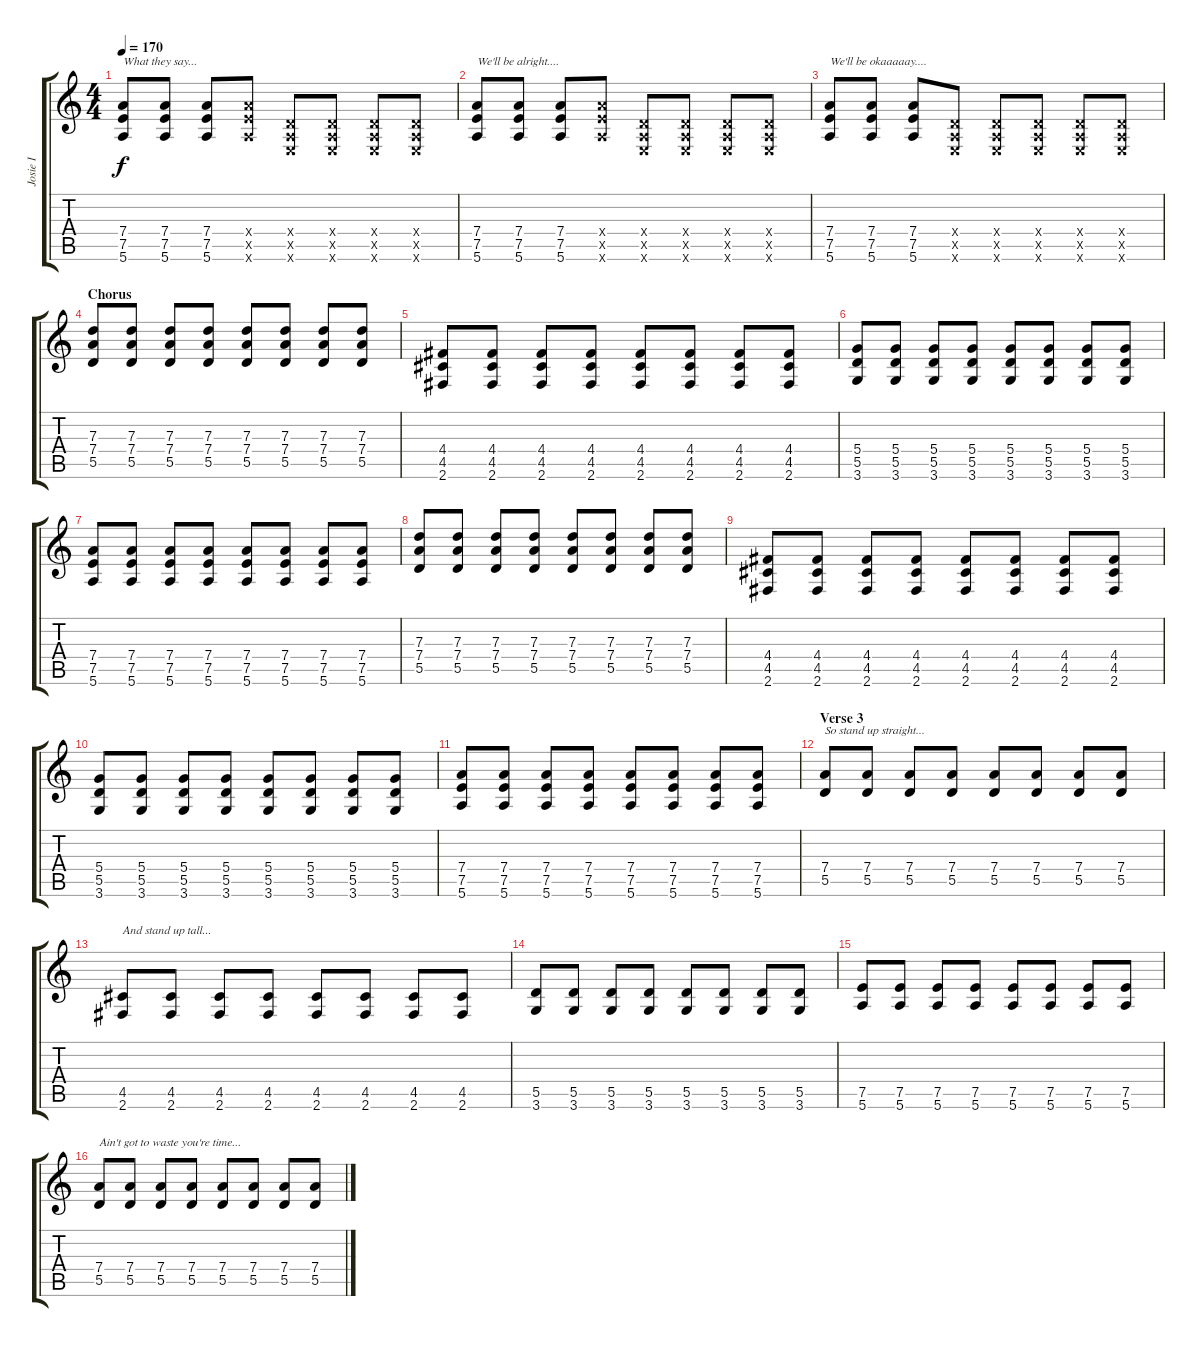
\track ("Josie I" "Josie I") {instrument distortionguitar}
\staff {score tabs}
\tuning (E4 B3 G3 D3 A2 E2) {hide}
\ts (4 4)
\tempo 170
\clef g2
\ks c
(7.4 7.5 5.6).8{txt "What they say..." dy f} (7.4 7.5 5.6).8 (7.4 7.5 5.6).8 (7.4{x} 7.5{x} 5.6{x}).8 (0.4{x} 0.5{x} 0.6{x}).8 (0.4{x} 0.5{x} 0.6{x}).8 (0.4{x} 0.5{x} 0.6{x}).8 (0.4{x} 0.5{x} 0.6{x}).8 |
(7.4 7.5 5.6).8{txt "We'll be alright...."} (7.4 7.5 5.6).8 (7.4 7.5 5.6).8 (7.4{x} 7.5{x} 5.6{x}).8 (0.4{x} 0.5{x} 0.6{x}).8 (0.4{x} 0.5{x} 0.6{x}).8 (0.4{x} 0.5{x} 0.6{x}).8 (0.4{x} 0.5{x} 0.6{x}).8 |
(7.4 7.5 5.6).8{txt "We'll be okaaaaay...."} (7.4 7.5 5.6).8 (7.4 7.5 5.6).8 (0.4{x} 0.5{x} 0.6{x}).8 (0.4{x} 0.5{x} 0.6{x}).8 (0.4{x} 0.5{x} 0.6{x}).8 (0.4{x} 0.5{x} 0.6{x}).8 (0.4{x} 0.5{x} 0.6{x}).8 |
\section ("" "Chorus")
(7.3 7.4 5.5).8 (7.3 7.4 5.5).8 (7.3 7.4 5.5).8 (7.3 7.4 5.5).8 (7.3 7.4 5.5).8 (7.3 7.4 5.5).8 (7.3 7.4 5.5).8 (7.3 7.4 5.5).8 |
(4.4 4.5 2.6).8 (4.4 4.5 2.6).8 (4.4 4.5 2.6).8 (4.4 4.5 2.6).8 (4.4 4.5 2.6).8 (4.4 4.5 2.6).8 (4.4 4.5 2.6).8 (4.4 4.5 2.6).8 |
(5.4 5.5 3.6).8 (5.4 5.5 3.6).8 (5.4 5.5 3.6).8 (5.4 5.5 3.6).8 (5.4 5.5 3.6).8 (5.4 5.5 3.6).8 (5.4 5.5 3.6).8 (5.4 5.5 3.6).8 |
(7.4 7.5 5.6).8 (7.4 7.5 5.6).8 (7.4 7.5 5.6).8 (7.4 7.5 5.6).8 (7.4 7.5 5.6).8 (7.4 7.5 5.6).8 (7.4 7.5 5.6).8 (7.4 7.5 5.6).8 |
(7.3 7.4 5.5).8 (7.3 7.4 5.5).8 (7.3 7.4 5.5).8 (7.3 7.4 5.5).8 (7.3 7.4 5.5).8 (7.3 7.4 5.5).8 (7.3 7.4 5.5).8 (7.3 7.4 5.5).8 |
(4.4 4.5 2.6).8 (4.4 4.5 2.6).8 (4.4 4.5 2.6).8 (4.4 4.5 2.6).8 (4.4 4.5 2.6).8 (4.4 4.5 2.6).8 (4.4 4.5 2.6).8 (4.4 4.5 2.6).8 |
(5.4 5.5 3.6).8 (5.4 5.5 3.6).8 (5.4 5.5 3.6).8 (5.4 5.5 3.6).8 (5.4 5.5 3.6).8 (5.4 5.5 3.6).8 (5.4 5.5 3.6).8 (5.4 5.5 3.6).8 |
(7.4 7.5 5.6).8 (7.4 7.5 5.6).8 (7.4 7.5 5.6).8 (7.4 7.5 5.6).8 (7.4 7.5 5.6).8 (7.4 7.5 5.6).8 (7.4 7.5 5.6).8 (7.4 7.5 5.6).8 |
\section ("" "Verse 3")
(7.4 5.5).8{txt "So stand up straight..." instrument electricguitarmuted} (7.4 5.5).8 (7.4 5.5).8 (7.4 5.5).8 (7.4 5.5).8 (7.4 5.5).8 (7.4 5.5).8 (7.4 5.5).8 |
(4.5 2.6).8{txt "And stand up tall..."} (4.5 2.6).8 (4.5 2.6).8 (4.5 2.6).8 (4.5 2.6).8 (4.5 2.6).8 (4.5 2.6).8 (4.5 2.6).8 |
(5.5 3.6).8 (5.5 3.6).8 (5.5 3.6).8 (5.5 3.6).8 (5.5 3.6).8 (5.5 3.6).8 (5.5 3.6).8 (5.5 3.6).8 |
(7.5 5.6).8 (7.5 5.6).8 (7.5 5.6).8 (7.5 5.6).8 (7.5 5.6).8 (7.5 5.6).8 (7.5 5.6).8 (7.5 5.6).8 |
(7.4 5.5).8{txt "Ain't got to waste you're time..."} (7.4 5.5).8 (7.4 5.5).8 (7.4 5.5).8 (7.4 5.5).8 (7.4 5.5).8 (7.4 5.5).8 (7.4 5.5).8
